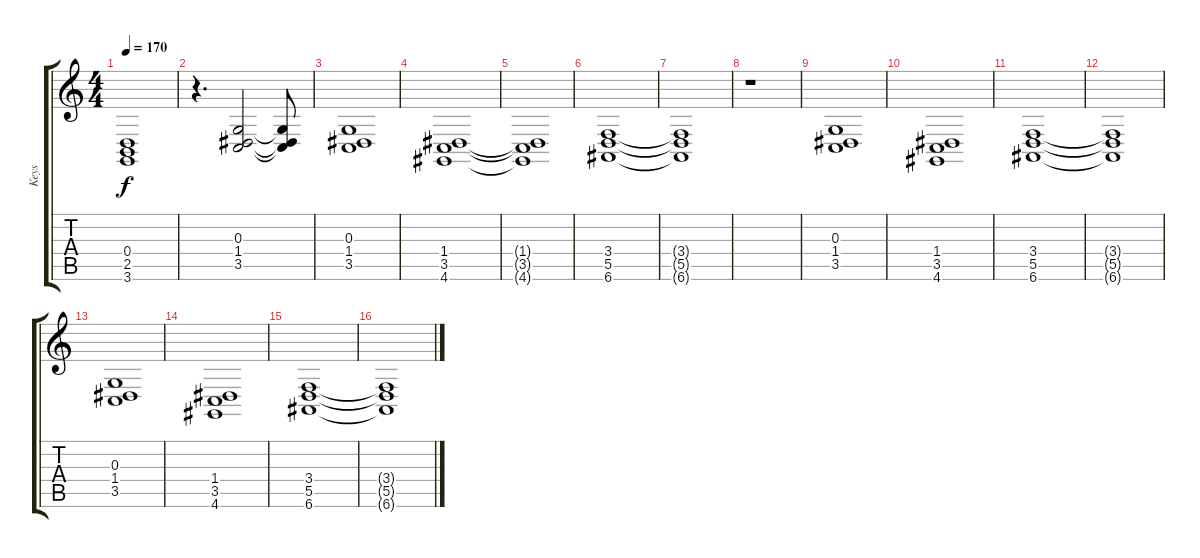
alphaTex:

\track ("Keys" "Keys") {instrument lead2sawtooth}
\staff {score tabs}
\tuning (E4 B3 G3 D3 A2 E2) {hide}
\ts (4 4)
\tempo 170
\clef g2
\ks c
(0.4 2.5 3.6).1{dy f} |
r.4{d} (0.3 1.4 3.5).2 (0.3{t} 1.4{t} 3.5{t}).8 |
(0.3 1.4 3.5).1 |
(1.4 3.5 4.6).1 |
(1.4{t} 3.5{t} 4.6{t}).1 |
(3.4 5.5 6.6).1 |
(3.4{t} 5.5{t} 6.6{t}).1 |
r.1 |
(0.3 1.4 3.5).1 |
(1.4 3.5 4.6).1 |
(3.4 5.5 6.6).1 |
(3.4{t} 5.5{t} 6.6{t}).1 |
(0.3 1.4 3.5).1 |
(1.4 3.5 4.6).1 |
(3.4 5.5 6.6).1 |
(3.4{t} 5.5{t} 6.6{t}).1
